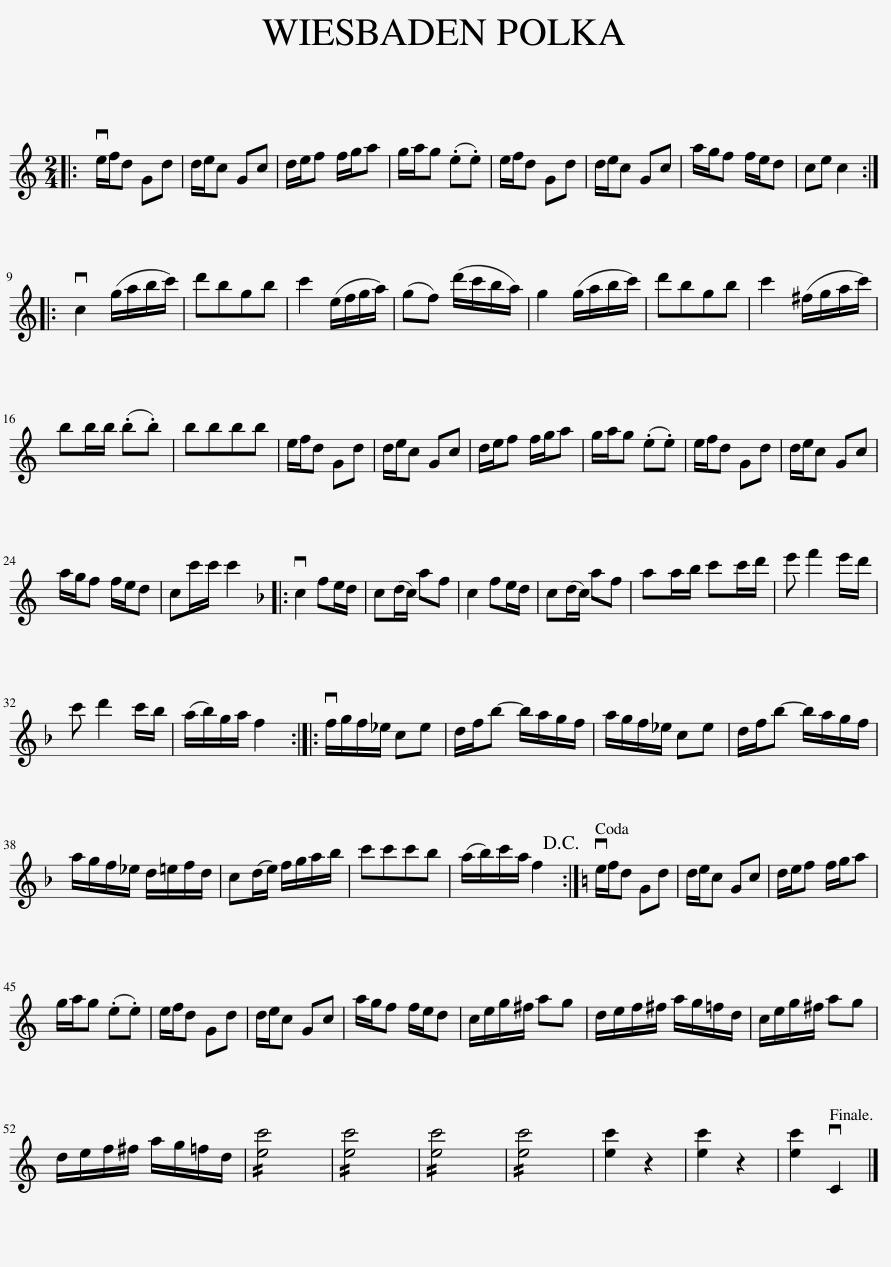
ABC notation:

X:1
L:1/8
M:2/4
I:linebreak $
K:C
V:1 treble
V:1
|: ve/f/d Gd | d/e/c Gc | d/e/f f/g/a | g/a/g (.e.e) | e/f/d Gd | %5
 d/e/c Gc | a/g/f f/e/d | ce c2 ::$ vc2 (g/a/b/c'/) | d'bgb | %10
 c'2 (e/f/g/a/) | (gf) (d'/c'/b/a/) | g2 (g/a/b/c'/) | d'bgb | c'2 (^f/g/a/c'/) |$ %15
 bb/b/ (.b.b) | bbbb | e/f/d Gd | d/e/c Gc | d/e/f f/g/a | %20
 g/a/g (.e.e) | e/f/d Gd | d/e/c Gc |$ a/g/f f/e/d | cc'/c'/ c'2 |: %25
[K:F] vc2 fe/d/ | c(d/c/) af | c2 fe/d/ | c(d/c/) af | aa/b/ c'c'/d'/ | %30
 e' f'2 e'/d'/ |$ c' d'2 c'/b/ | (a/b/)g/a/ f2 :: vf/g/f/_e/ ce | d/f/b- b/a/g/f/ | %35
 a/g/f/_e/ ce | d/f/b- b/a/g/f/ |$ a/g/f/_e/ d/=e/f/d/ | c(d/e/) f/g/a/b/ | c'c'c'b | %40
 (a/b/)c'/a/ f2!D.C.! :|[K:C] ve/f/d Gd | d/e/c Gc | d/e/f f/g/a |$ g/a/g (.e.e) | %45
 e/f/d Gd | d/e/c Gc | a/g/f f/e/d | c/e/g/^f/ ag | d/e/f/^f/ a/g/=f/d/ | %50
 c/e/g/^f/ ag |$ d/e/f/^f/ a/g/=f/d/ | !//![ec']4 | !//![ec']4 | !//![ec']4 | %55
 !//![ec']4 | [ec']2 z2 | [ec']2 z2 | [ec']2 vC2 |] %59
